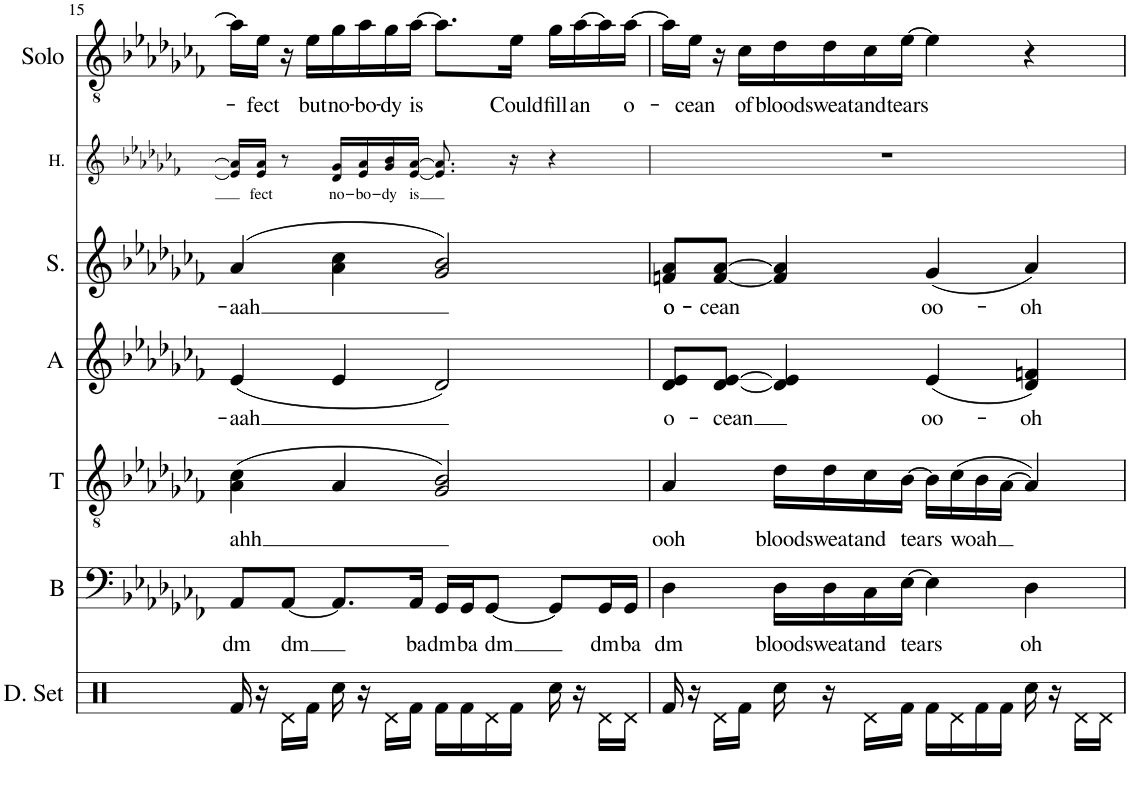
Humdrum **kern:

**kern	**kern	**text	**kern	**text	**kern	**text	**kern	**text	**kern	**text	**kern	**text
*part7	*part6	*part6	*part5	*part5	*part4	*part4	*part3	*part3	*part2	*part2	*part1	*part1
*staff7	*staff6	*staff6	*staff5	*staff5	*staff4	*staff4	*staff3	*staff3	*staff2	*staff2	*staff1	*staff1
*I"Drumset	*I"Bass	*	*I"Tenor	*	*I"Alto	*	*I"Soprano	*	*I"Harmony	*	*I"Solo	*
*I'D. Set	*I'B	*	*I'T	*	*I'A	*	*I'S.	*	*I'H.	*	*I'Solo	*
!!LO:PB:g=z
*clefX	*clefF4	*	*clefGv2	*	*clefG2	*	*clefG2	*	*clefG2	*	*clefGv2	*
*k[]	*k[b-e-a-d-g-c-f-]	*	*k[b-e-a-d-g-c-f-]	*	*k[b-e-a-d-g-c-f-]	*	*k[b-e-a-d-g-c-f-]	*	*k[b-e-a-d-g-c-f-]	*	*k[b-e-a-d-g-c-f-]	*
*M4/4	*M4/4	*	*M4/4	*	*M4/4	*	*M4/4	*	*M4/4	*	*M4/4	*
=15	=15	=15	=15	=15	=15	=15	=15	=15	=15	=15	=15	=15
!	!	!LO:LY:b	!	!LO:LY:b	!	!LO:LY:b	!	!LO:LY:b	!	!	!	!
16Rf/	8AA-/L	dm	(4A-\ 4c-\	ahh	(4e-/	-aah	(4a-/	-aah	16e-/] 16a-/]LL	.	16a-\LL]	.
!	!	!	!	!	!	!	!	!	!	!LO:LY:b	!	!LO:LY:b
16r	.	.	.	.	.	.	.	.	16e-/ 16a-/JJ	fect	16e-\JJ	fect
!	!	!LO:LY:b	!	!	!	!	!	!	!	!	!	!
16Rd\LL	[8AA-/J	dm	.	.	.	.	.	.	8r	.	16r	.
!	!	!	!	!	!	!	!	!	!	!	!	!LO:LY:b
16Rf\JJ	.	.	.	.	.	.	.	.	.	.	16e-\LL	but
!	!	!	!	!	!	!	!	!	!	!LO:LY:b	!	!LO:LY:b
16Rcc\	8.AA-/L]	.	4A-/	.	4e-/	.	4a-\ 4cc-\	.	16d-/ 16g-/LL	no-	16g-\	no-
!	!	!	!	!	!	!	!	!	!	!LO:LY:b	!	!LO:LY:b
16r	.	.	.	.	.	.	.	.	16e-/ 16a-/	-bo-	16a-\	-bo-
!	!	!	!	!	!	!	!	!	!	!LO:LY:b	!	!LO:LY:b
16Rd\LL	.	.	.	.	.	.	.	.	16g-/ 16b-/	-dy	16g-\	-dy
!	!	!LO:LY:b	!	!	!	!	!	!	!	!LO:LY:b	!	!LO:LY:b
16Rf\JJ	16AA-/Jk	ba	.	.	.	.	.	.	[16e-/ [16a-/JJ	is	[16a-\JJ	is
!	!	!LO:LY:b	!	!	!	!	!	!	!	!	!	!
16Rf\LL	16GG-/LL	dm	2G-/ 2B-/)	.	2d-/)	.	2g-/ 2b-/)	.	8.e-/] 8.a-/]	.	8.a-\L]	.
!	!	!LO:LY:b	!	!	!	!	!	!	!	!	!	!
16Rf\	16GG-/J	ba	.	.	.	.	.	.	.	.	.	.
!	!	!LO:LY:b	!	!	!	!	!	!	!	!	!	!
16Rd\	[8GG-/J	dm	.	.	.	.	.	.	.	.	.	.
!	!	!	!	!	!	!	!	!	!	!	!	!LO:LY:b
16Rf\JJ	.	.	.	.	.	.	.	.	16r	.	16e-\Jk	Could
!	!	!	!	!	!	!	!	!	!	!	!	!LO:LY:b
16Rcc\	8GG-/L]	.	.	.	.	.	.	.	4r	.	16g-\LL	fill
!	!	!	!	!	!	!	!	!	!	!	!	!LO:LY:b
16r	.	.	.	.	.	.	.	.	.	.	[16a-\	an
!	!	!LO:LY:b	!	!	!	!	!	!	!	!	!	!
16Rd\LL	16GG-/L	dm	.	.	.	.	.	.	.	.	16a-\]	.
!	!	!LO:LY:b	!	!	!	!	!	!	!	!	!	!LO:LY:b
16Rd\JJ	16GG-/JJ	ba	.	.	.	.	.	.	.	.	[16a-\JJ	o-
=16	=16	=16	=16	=16	=16	=16	=16	=16	=16	=16	=16	=16
!	!	!LO:LY:b	!	!LO:LY:b	!	!LO:LY:b	!	!LO:LY:b	!	!	!	!
16Rf/	4D-\	dm	4A-/	ooh	8d-/ 8e-/L	o-	8fn/ 8a-/L	o-	1r	.	16a-\LL]	.
!	!	!	!	!	!	!	!	!	!	!	!	!LO:LY:b
16r	.	.	.	.	.	.	.	.	.	.	16e-\JJ	-cean
!	!	!	!	!	!	!LO:LY:b	!	!LO:LY:b	!	!	!	!
16Rd\LL	.	.	.	.	[8d-/ [8e-/J	-cean	[8f/ [8a-/J	-cean	.	.	16r	.
!	!	!	!	!	!	!	!	!	!	!	!	!LO:LY:b
16Rf\JJ	.	.	.	.	.	.	.	.	.	.	16c-\LL	of
!	!	!LO:LY:b	!	!LO:LY:b	!	!	!	!	!	!	!	!LO:LY:b
16Rcc\	16D-\LL	blood	16d-\LL	blood	4d-/] 4e-/]	.	4f/] 4a-/]	.	.	.	16d-\	blood
!	!	!LO:LY:b	!	!LO:LY:b	!	!	!	!	!	!	!	!LO:LY:b
16r	16D-\	sweat	16d-\	sweat	.	.	.	.	.	.	16d-\	sweat
!	!	!LO:LY:b	!	!LO:LY:b	!	!	!	!	!	!	!	!LO:LY:b
16Rd\LL	16C-\	and	16c-\	and	.	.	.	.	.	.	16c-\	and
!	!	!LO:LY:b	!	!LO:LY:b	!	!	!	!	!	!	!	!LO:LY:b
16Rf\JJ	[16E-\JJ	tears	[16B-\JJ	tears	.	.	.	.	.	.	[16e-\JJ	tears
!	!	!	!	!	!	!LO:LY:b	!	!LO:LY:b	!	!	!	!
16Rf\LL	4E-\]	.	16B-\LL]	.	(4e-/	oo-	(4g-/	oo-	.	.	4e-\]	.
!	!	!	!	!LO:LY:b	!	!	!	!	!	!	!	!
16Rd\	.	.	(16c-\	woah	.	.	.	.	.	.	.	.
16Rf\	.	.	16B-\	.	.	.	.	.	.	.	.	.
16Rf\JJ	.	.	[16A-\JJ	.	.	.	.	.	.	.	.	.
!	!	!LO:LY:b	!	!	!	!LO:LY:b	!	!LO:LY:b	!	!	!	!
16Rcc\	4D-\	oh	4A-/])	.	4d-/ 4fn/)	-oh	4a-/)	-oh	.	.	4r	.
16r	.	.	.	.	.	.	.	.	.	.	.	.
16Rd\LL	.	.	.	.	.	.	.	.	.	.	.	.
16Rd\JJ	.	.	.	.	.	.	.	.	.	.	.	.
=	=	=	=	=	=	=	=	=	=	=	=	=
*-	*-	*-	*-	*-	*-	*-	*-	*-	*-	*-	*-	*-
